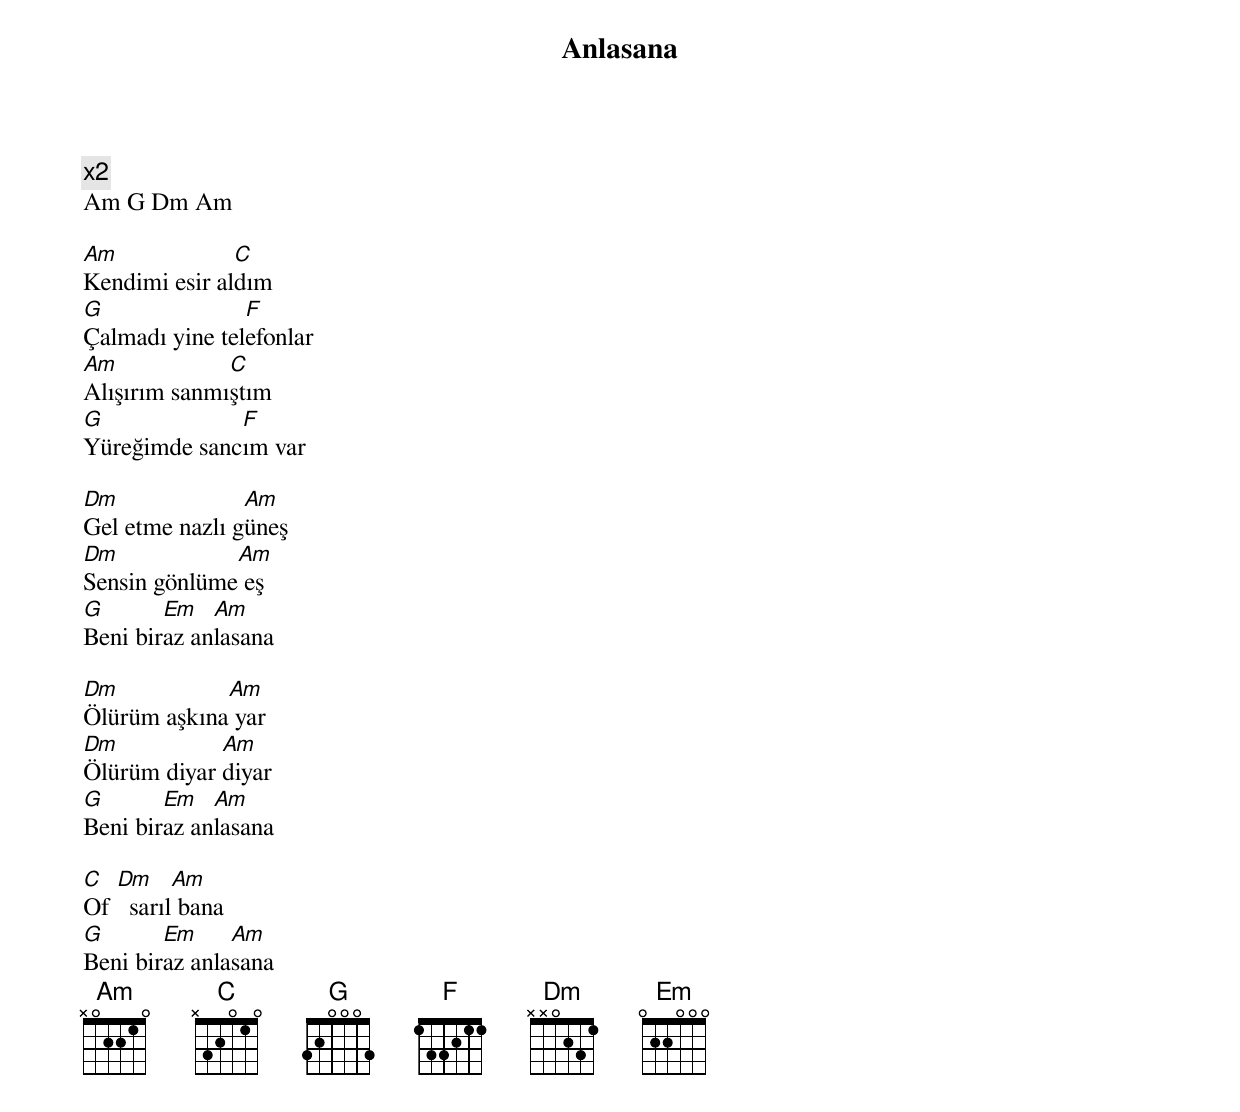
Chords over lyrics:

{title: Anlasana}
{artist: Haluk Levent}

x2
Am G Dm Am

Am             C
Kendimi esir aldım
G               F
Çalmadı yine telefonlar
Am            C
Alışırım sanmıştım
G             F
Yüreğimde sancım var

Dm              Am
Gel etme nazlı güneş
Dm            Am
Sensin gönlüme eş
G       Em   Am
Beni biraz anlasana

Dm           Am
Ölürüm aşkına yar
Dm           Am
Ölürüm diyar diyar
G       Em   Am
Beni biraz anlasana

C  Dm     Am
Of   sarıl bana
G       Em     Am
Beni biraz anlasana
